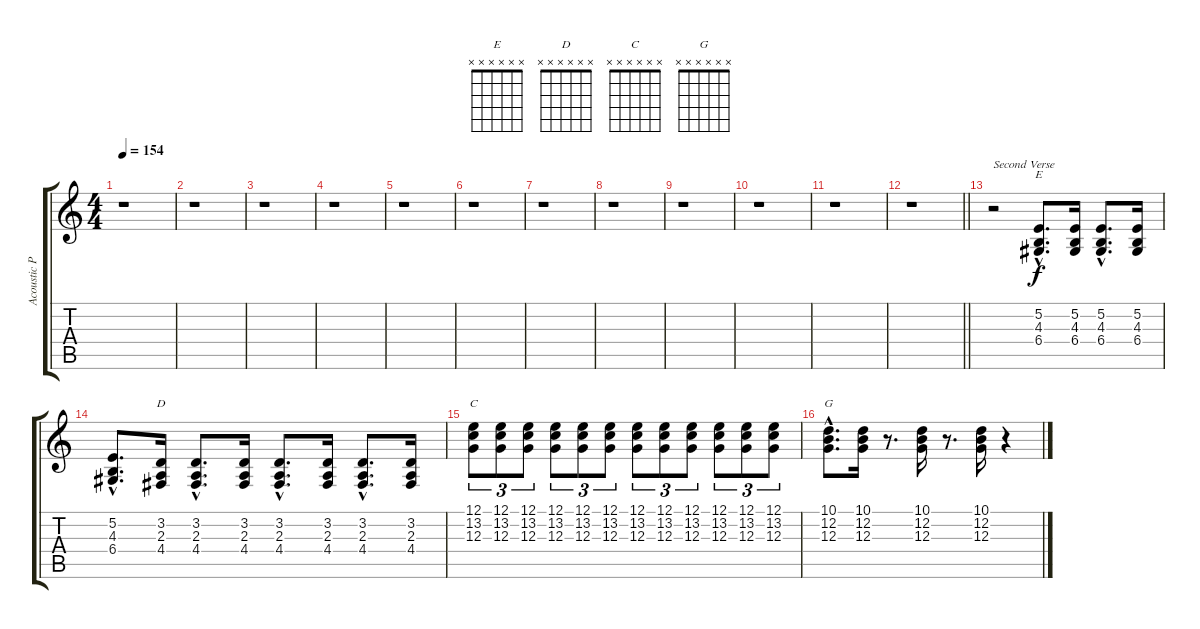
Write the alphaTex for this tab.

\track ("Acoustic Piano" "Acoustic P") {instrument acousticgrandpiano}
\staff {score tabs}
\tuning (E4 B3 G3 D3 A2 E2) {hide}
\chord ("E" x x x x x x) {firstfret 0}
\chord ("D" x x x x x x) {firstfret 0}
\chord ("C" x x x x x x) {firstfret 0}
\chord ("G" x x x x x x) {firstfret 0}
\ts (4 4)
\tempo 154
\clef g2
\ks c
r.1{dy f} |
r.1 |
r.1 |
r.1 |
r.1 |
r.1 |
r.1 |
r.1 |
r.1 |
r.1 |
r.1 |
\barLineRight lightlight
r.1 |
r.2{txt "Second Verse"} (5.2{hac} 4.3{hac} 6.4{hac}).8{d ch "E"} (5.2 4.3 6.4).16 (5.2{hac} 4.3{hac} 6.4{hac}).8{d} (5.2 4.3 6.4).16 |
(5.2{hac} 4.3{hac} 6.4{hac}).8{d} (3.2 2.3 4.4).16{ch "D"} (3.2{hac} 2.3{hac} 4.4{hac}).8{d} (3.2 2.3 4.4).16 (3.2{hac} 2.3{hac} 4.4{hac}).8{d} (3.2 2.3 4.4).16 (3.2{hac} 2.3{hac} 4.4{hac}).8{d} (3.2 2.3 4.4).16 |
(12.1 13.2 12.3).8{tu (3 2) ch "C"} (12.1 13.2 12.3).8{tu (3 2)} (12.1 13.2 12.3).8{tu (3 2)} (12.1 13.2 12.3).8{tu (3 2)} (12.1 13.2 12.3).8{tu (3 2)} (12.1 13.2 12.3).8{tu (3 2)} (12.1 13.2 12.3).8{tu (3 2)} (12.1 13.2 12.3).8{tu (3 2)} (12.1 13.2 12.3).8{tu (3 2)} (12.1 13.2 12.3).8{tu (3 2)} (12.1 13.2 12.3).8{tu (3 2)} (12.1 13.2 12.3).8{tu (3 2)} |
(10.1{hac} 12.2{hac} 12.3{hac}).8{d ch "G"} (10.1 12.2 12.3).16 r.8{d} (10.1 12.2 12.3).16 r.8{d} (10.1 12.2 12.3).16 r.4
